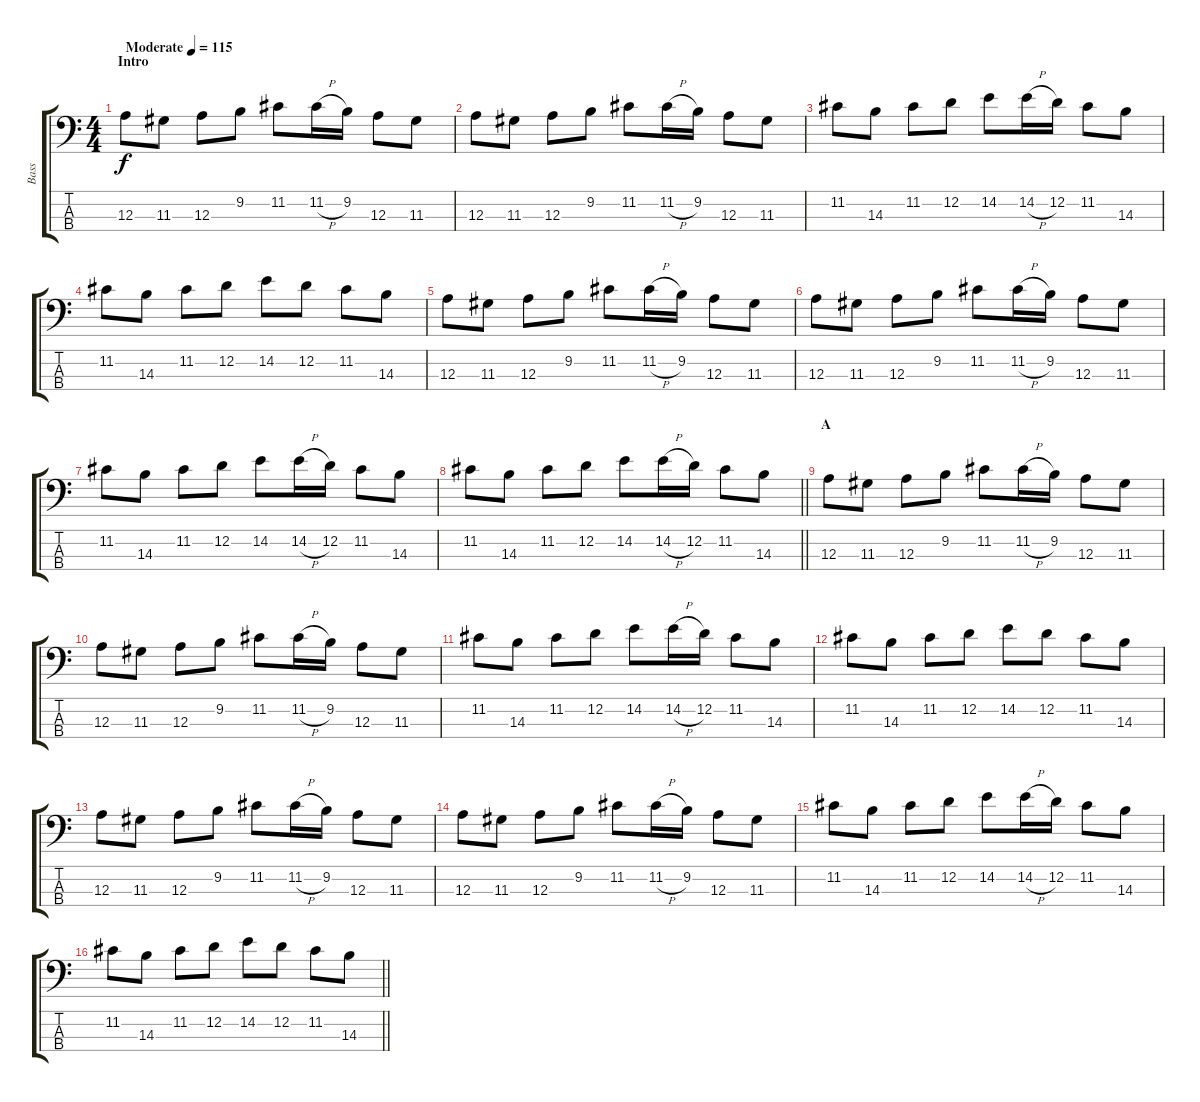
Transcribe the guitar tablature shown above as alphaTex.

\track ("Bass" "Bass") {instrument electricbassfinger}
\staff {score tabs}
\tuning (G2 D2 A1 E1) {hide}
\ts (4 4)
\section ("" "Intro")
\tempo (115 "Moderate")
\clef f4
\ks c
12.3.8{dy f instrument electricbassfinger} 11.3.8 12.3.8 9.2.8 11.2.8 11.2{h}.16 9.2.16 12.3.8 11.3.8 |
12.3.8 11.3.8 12.3.8 9.2.8 11.2.8 11.2{h}.16 9.2.16 12.3.8 11.3.8 |
11.2.8 14.3.8 11.2.8 12.2.8 14.2.8 14.2{h}.16 12.2.16 11.2.8 14.3.8 |
11.2.8 14.3.8 11.2.8 12.2.8 14.2.8 12.2.8 11.2.8 14.3.8 |
12.3.8 11.3.8 12.3.8 9.2.8 11.2.8 11.2{h}.16 9.2.16 12.3.8 11.3.8 |
12.3.8 11.3.8 12.3.8 9.2.8 11.2.8 11.2{h}.16 9.2.16 12.3.8 11.3.8 |
11.2.8 14.3.8 11.2.8 12.2.8 14.2.8 14.2{h}.16 12.2.16 11.2.8 14.3.8 |
\barLineRight lightlight
11.2.8 14.3.8 11.2.8 12.2.8 14.2.8 14.2{h}.16 12.2.16 11.2.8 14.3.8 |
\section ("" "A")
12.3.8 11.3.8 12.3.8 9.2.8 11.2.8 11.2{h}.16 9.2.16 12.3.8 11.3.8 |
12.3.8 11.3.8 12.3.8 9.2.8 11.2.8 11.2{h}.16 9.2.16 12.3.8 11.3.8 |
11.2.8 14.3.8 11.2.8 12.2.8 14.2.8 14.2{h}.16 12.2.16 11.2.8 14.3.8 |
11.2.8 14.3.8 11.2.8 12.2.8 14.2.8 12.2.8 11.2.8 14.3.8 |
12.3.8 11.3.8 12.3.8 9.2.8 11.2.8 11.2{h}.16 9.2.16 12.3.8 11.3.8 |
12.3.8 11.3.8 12.3.8 9.2.8 11.2.8 11.2{h}.16 9.2.16 12.3.8 11.3.8 |
11.2.8 14.3.8 11.2.8 12.2.8 14.2.8 14.2{h}.16 12.2.16 11.2.8 14.3.8 |
\barLineRight lightlight
11.2.8 14.3.8 11.2.8 12.2.8 14.2.8 12.2.8 11.2.8 14.3.8
